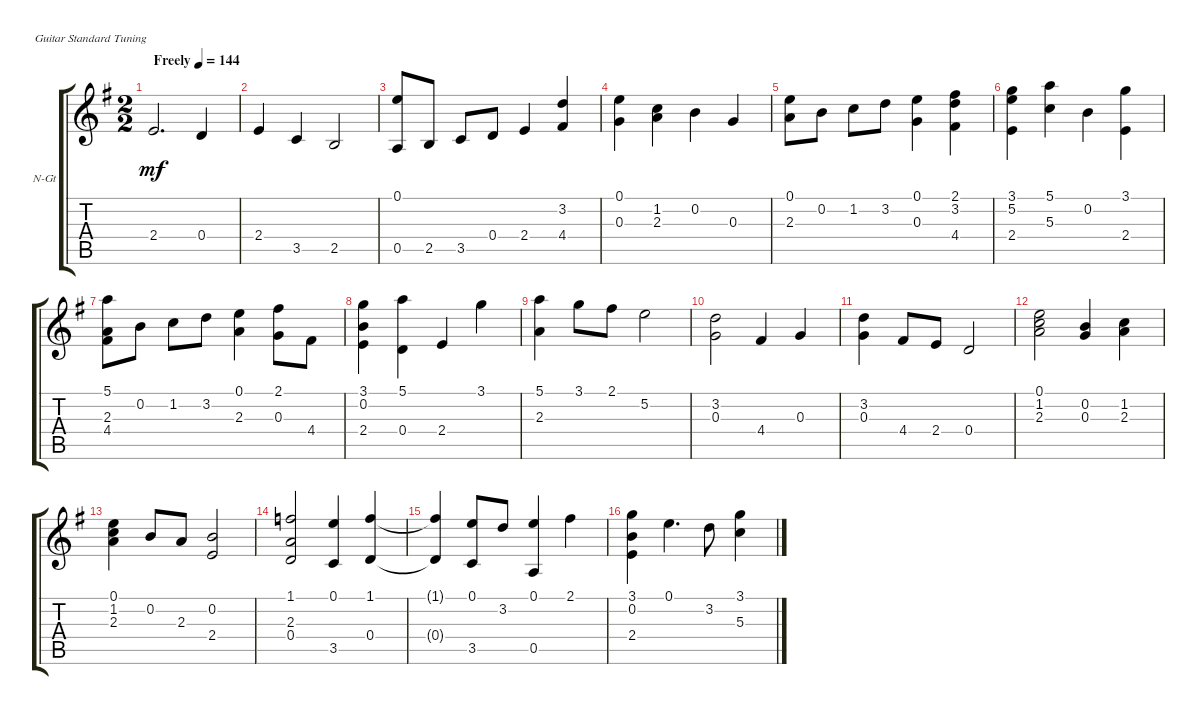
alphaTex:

\defaultSystemsLayout 4
\bracketExtendMode groupsimilarinstruments
\firstSystemTrackNameOrientation horizontal
\otherSystemsTrackNameOrientation horizontal
\track ("Nylon Guitar" "N-Gt") {instrument acousticguitarnylon}
\staff {score tabs}
\tuning (E4 B3 G3 D3 A2 E2)
\ts (2 2)
\tempo (144 "Freely")
\clef g2
\ks g
2.4.2{d dy mf instrument acousticguitarnylon} 0.4.4 |
2.4.4 3.5.4 2.5.2 |
(0.5 0.1).8 2.5.8 3.5.8 0.4.8 2.4.4 (3.2 4.4).4 |
(0.1 0.3).4 (2.3 1.2).4 0.2.4 0.3.4 |
(2.3 0.1).8 0.2.8 1.2.8 3.2.8 (0.1 0.3).4 (3.2 2.1 4.4).4 |
(5.2 2.4 3.1).4 (5.1 5.3).4 0.2.4 (2.4 3.1).4 |
(5.1 2.3 4.4).8 0.2.8 1.2.8 3.2.8 (0.1 2.3).4 (2.1 0.3).8 4.4.8 |
(3.1 0.2 2.4).4 (5.1 0.4).4 2.4.4 3.1.4 |
(5.1 2.3).4 3.1.8 2.1.8 5.2.2 |
(3.2 0.3).2 4.4.4 0.3.4 |
(3.2 0.3).4 4.4.8 2.4.8 0.4.2 |
(1.2 2.3 0.1).2 (0.2 0.3).4 (1.2 2.3).4 |
(1.2 2.3 0.1).4 0.2.8 2.3.8 (2.4 0.2).2 |
(0.4 1.1 2.3).2 (3.5 0.1).4 (1.1 0.4).4 |
(1.1{t} 0.4{t}).4 (3.5 0.1).8 3.2.8 (0.1 0.5).4 2.1.4 |
(3.1 2.4 0.2).4 0.1.4{d} 3.2.8 (3.1 5.3).4
